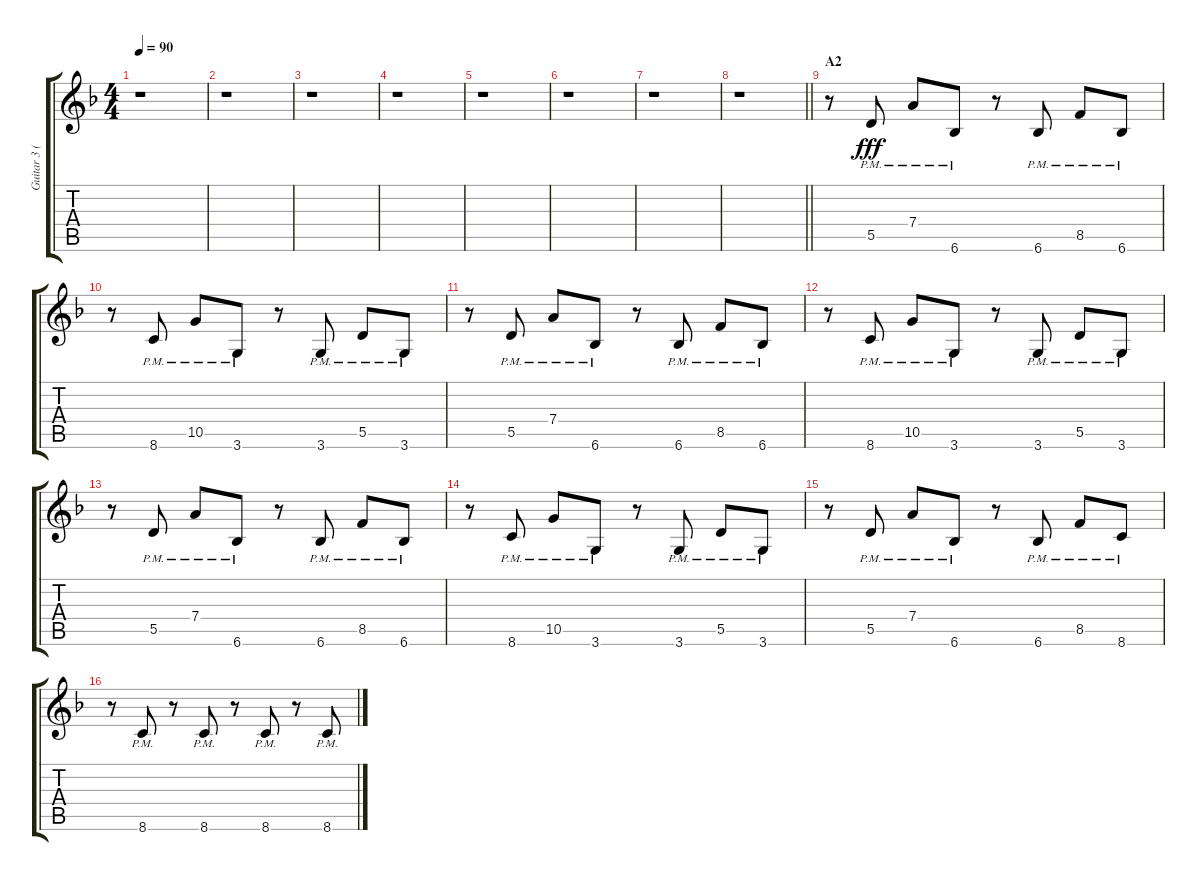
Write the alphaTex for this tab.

\track ("Guitar 3 (Rhythm 2)" "Guitar 3 (") {instrument electricguitarclean}
\staff {score tabs}
\tuning (E4 B3 G3 D3 A2 E2) {hide}
\ts (4 4)
\tempo 90
\clef g2
\ks f
r.1{dy fff} |
r.1 |
r.1 |
r.1 |
r.1 |
r.1 |
r.1 |
\barLineRight lightlight
r.1 |
\section ("" "A2")
r.8 5.5{pm}.8 7.4{pm}.8 6.6{pm}.8 r.8 6.6{pm}.8 8.5{pm}.8 6.6{pm}.8 |
r.8 8.6{pm}.8 10.5{pm}.8 3.6{pm}.8 r.8 3.6{pm}.8 5.5{pm}.8 3.6{pm}.8 |
r.8 5.5{pm}.8 7.4{pm}.8 6.6{pm}.8 r.8 6.6{pm}.8 8.5{pm}.8 6.6{pm}.8 |
r.8 8.6{pm}.8 10.5{pm}.8 3.6{pm}.8 r.8 3.6{pm}.8 5.5{pm}.8 3.6{pm}.8 |
r.8 5.5{pm}.8 7.4{pm}.8 6.6{pm}.8 r.8 6.6{pm}.8 8.5{pm}.8 6.6{pm}.8 |
r.8 8.6{pm}.8 10.5{pm}.8 3.6{pm}.8 r.8 3.6{pm}.8 5.5{pm}.8 3.6{pm}.8 |
r.8 5.5{pm}.8 7.4{pm}.8 6.6{pm}.8 r.8 6.6{pm}.8 8.5{pm}.8 8.6{pm}.8 |
r.8 8.6{pm}.8 r.8 8.6{pm}.8 r.8 8.6{pm}.8 r.8 8.6{pm}.8
